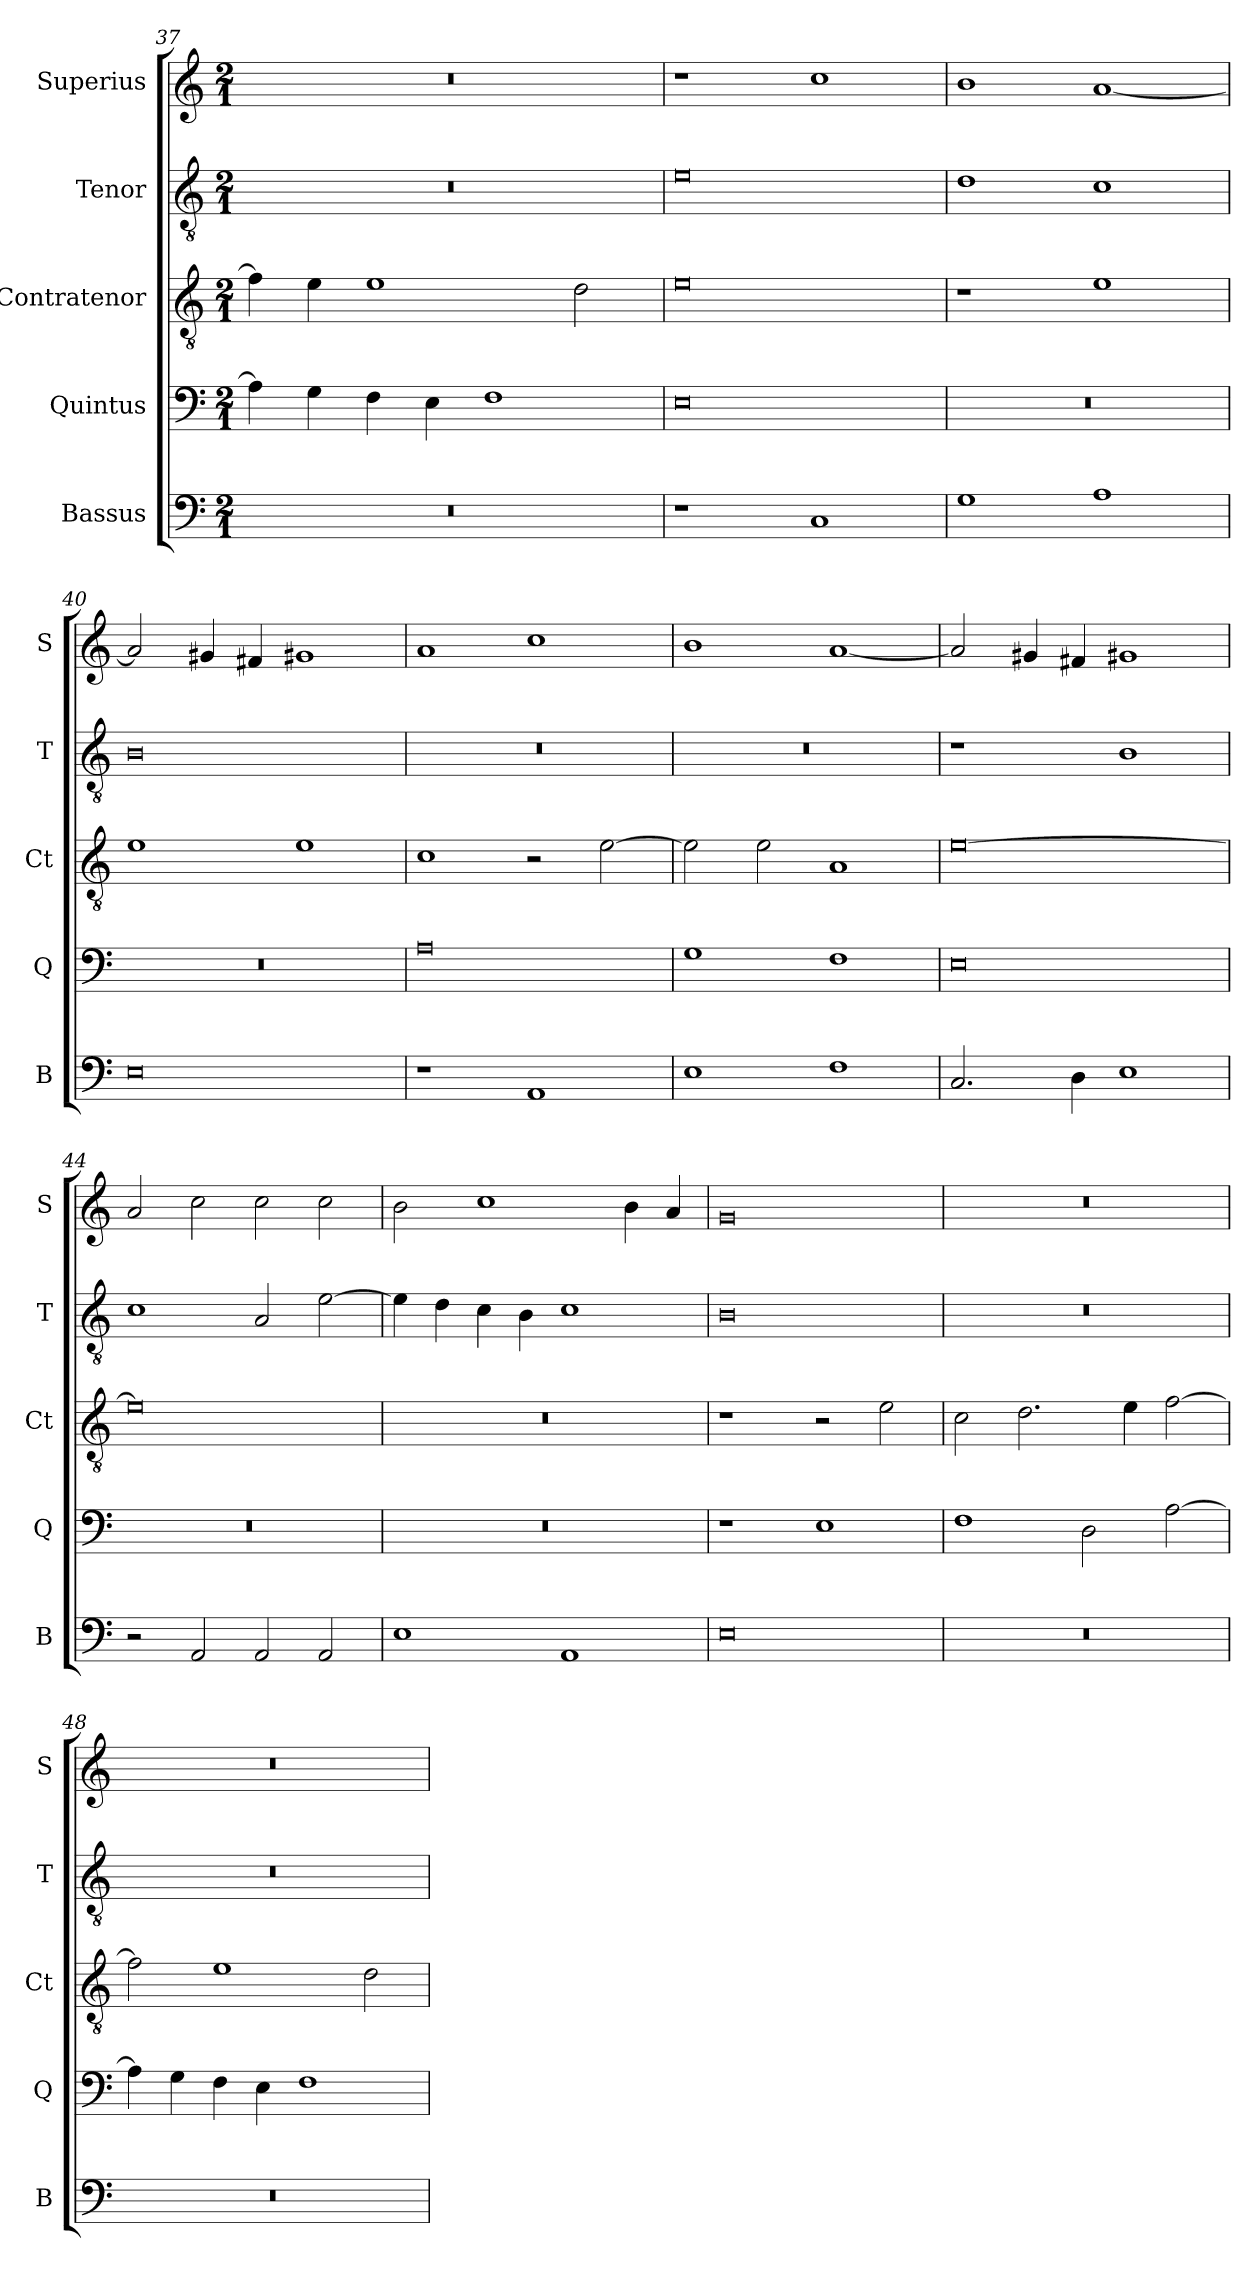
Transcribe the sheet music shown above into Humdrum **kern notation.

**kern	**kern	**kern	**kern	**kern
*part5	*part4	*part3	*part2	*part1
*staff5	*staff4	*staff3	*staff2	*staff1
*I"Bassus	*I"Quintus	*I"Contratenor	*I"Tenor	*I"Superius
*I'B	*I'Q	*I'Ct	*I'T	*I'S
*clefF4	*clefF4	*clefGv2	*clefGv2	*clefG2
*k[]	*k[]	*k[]	*k[]	*k[]
*M2/1	*M2/1	*M2/1	*M2/1	*M2/1
=37	=37	=37	=37	=37
0r	4A\]	4f\]	0r	0r
.	4G\	4e\	.	.
.	4F\	1e	.	.
.	4E\	.	.	.
.	1F	.	.	.
.	.	2d\	.	.
=38	=38	=38	=38	=38
1r	0E	0e	0e	1r
1C	.	.	.	1cc
=39	=39	=39	=39	=39
1G	0r	1r	1d	1b
1A	.	1e	1c	[1a
=40	=40	=40	=40	=40
0E	0r	1e	0B	2a/]
.	.	.	.	4g#X/
.	.	.	.	4f#X/
.	.	1e	.	1g#X
=41	=41	=41	=41	=41
1r	0A	1c	0r	1a
1AA	.	2r	.	1cc
.	.	[2e\	.	.
=42	=42	=42	=42	=42
1E	1G	2e\]	0r	1b
.	.	2e\	.	.
1F	1F	1A	.	[1a
=43	=43	=43	=43	=43
2.C/	0E	[0e	1r	2a/]
.	.	.	.	4g#X/
4D\	.	.	.	4f#X/
1E	.	.	1B	1g#X
=44	=44	=44	=44	=44
2r	0r	0e]	1c	2a/
2AA/	.	.	.	2cc\
2AA/	.	.	2A/	2cc\
2AA/	.	.	[2e\	2cc\
=45	=45	=45	=45	=45
1E	0r	0r	4e\]	2b\
.	.	.	4d\	.
.	.	.	4c\	1cc
.	.	.	4B\	.
1AA	.	.	1c	.
.	.	.	.	4b\
.	.	.	.	4a/
=46	=46	=46	=46	=46
0E	1r	1r	0B	0g
.	1E	2r	.	.
.	.	2e\	.	.
=47	=47	=47	=47	=47
0r	1F	2c\	0r	0r
.	.	2.d\	.	.
.	2D\	.	.	.
.	.	4e\	.	.
.	[2A\	[2f\	.	.
=48	=48	=48	=48	=48
0r	4A\]	2f\]	0r	0r
.	4G\	.	.	.
.	4F\	1e	.	.
.	4E\	.	.	.
.	1F	.	.	.
.	.	2d\	.	.
=	=	=	=	=
*-	*-	*-	*-	*-
